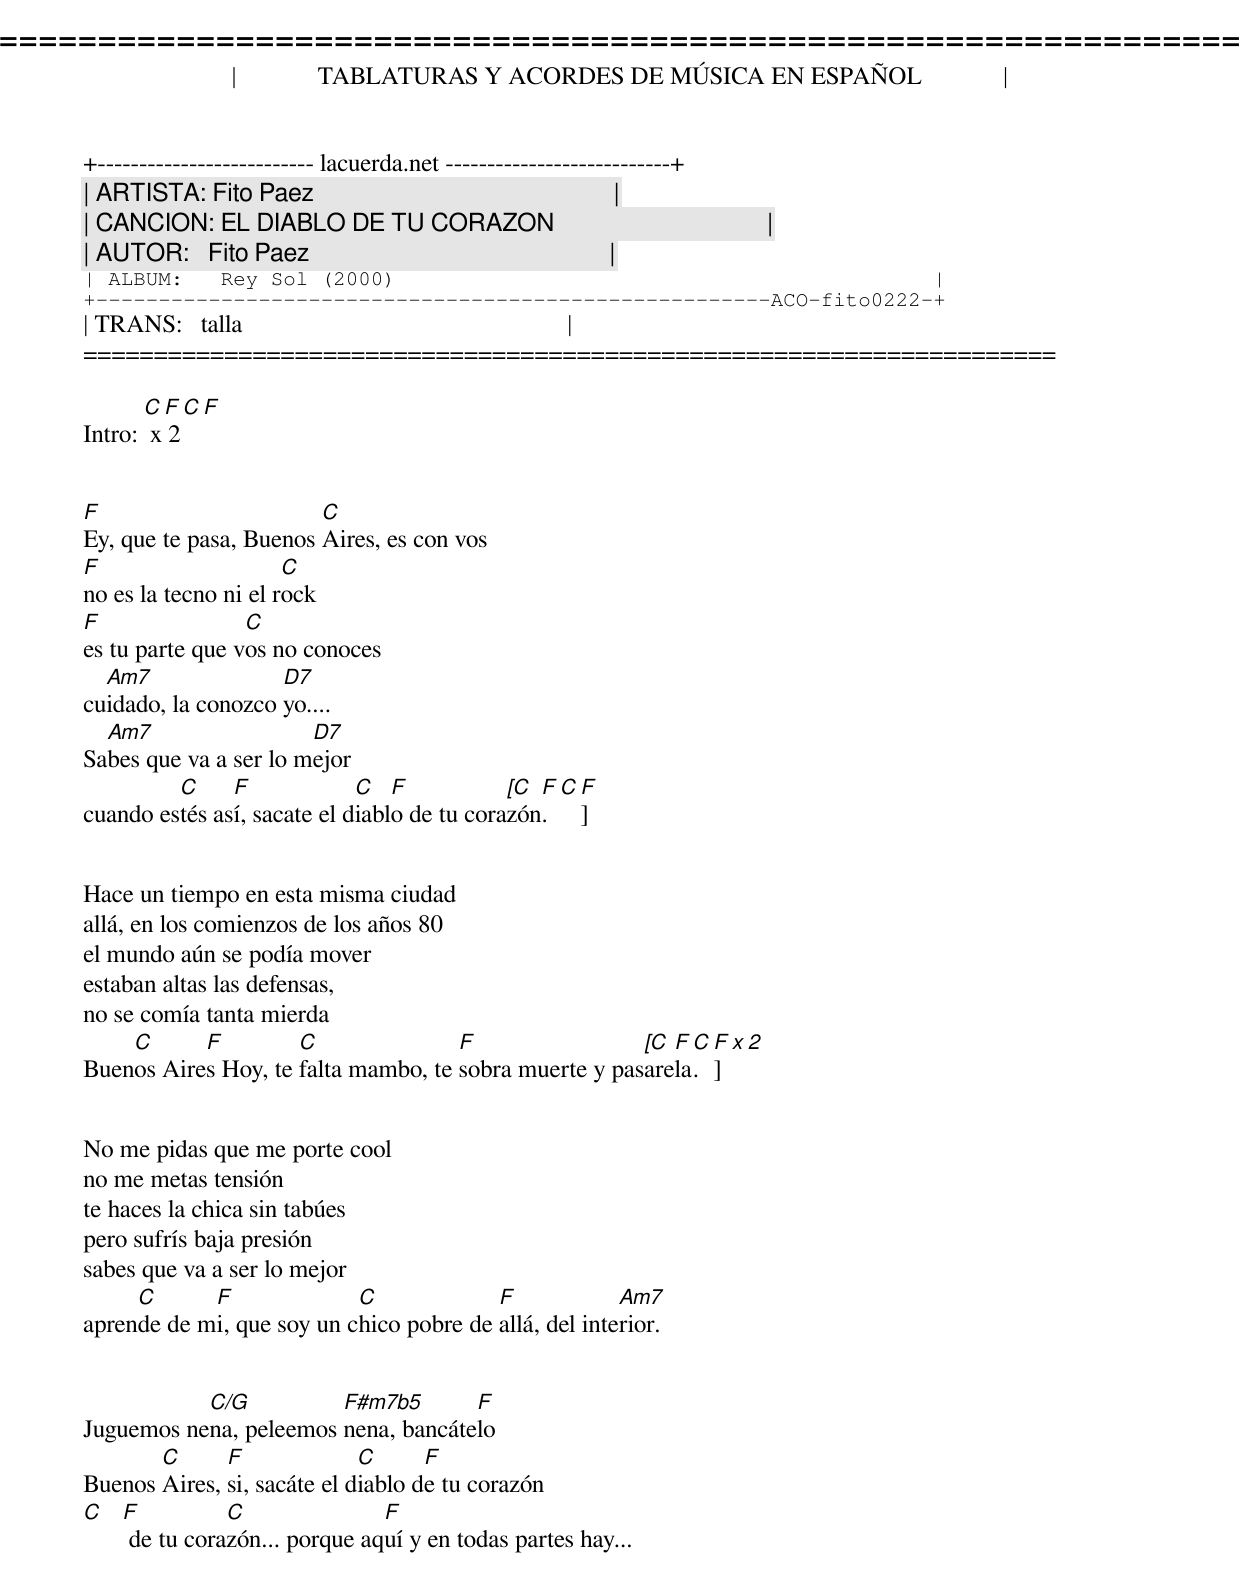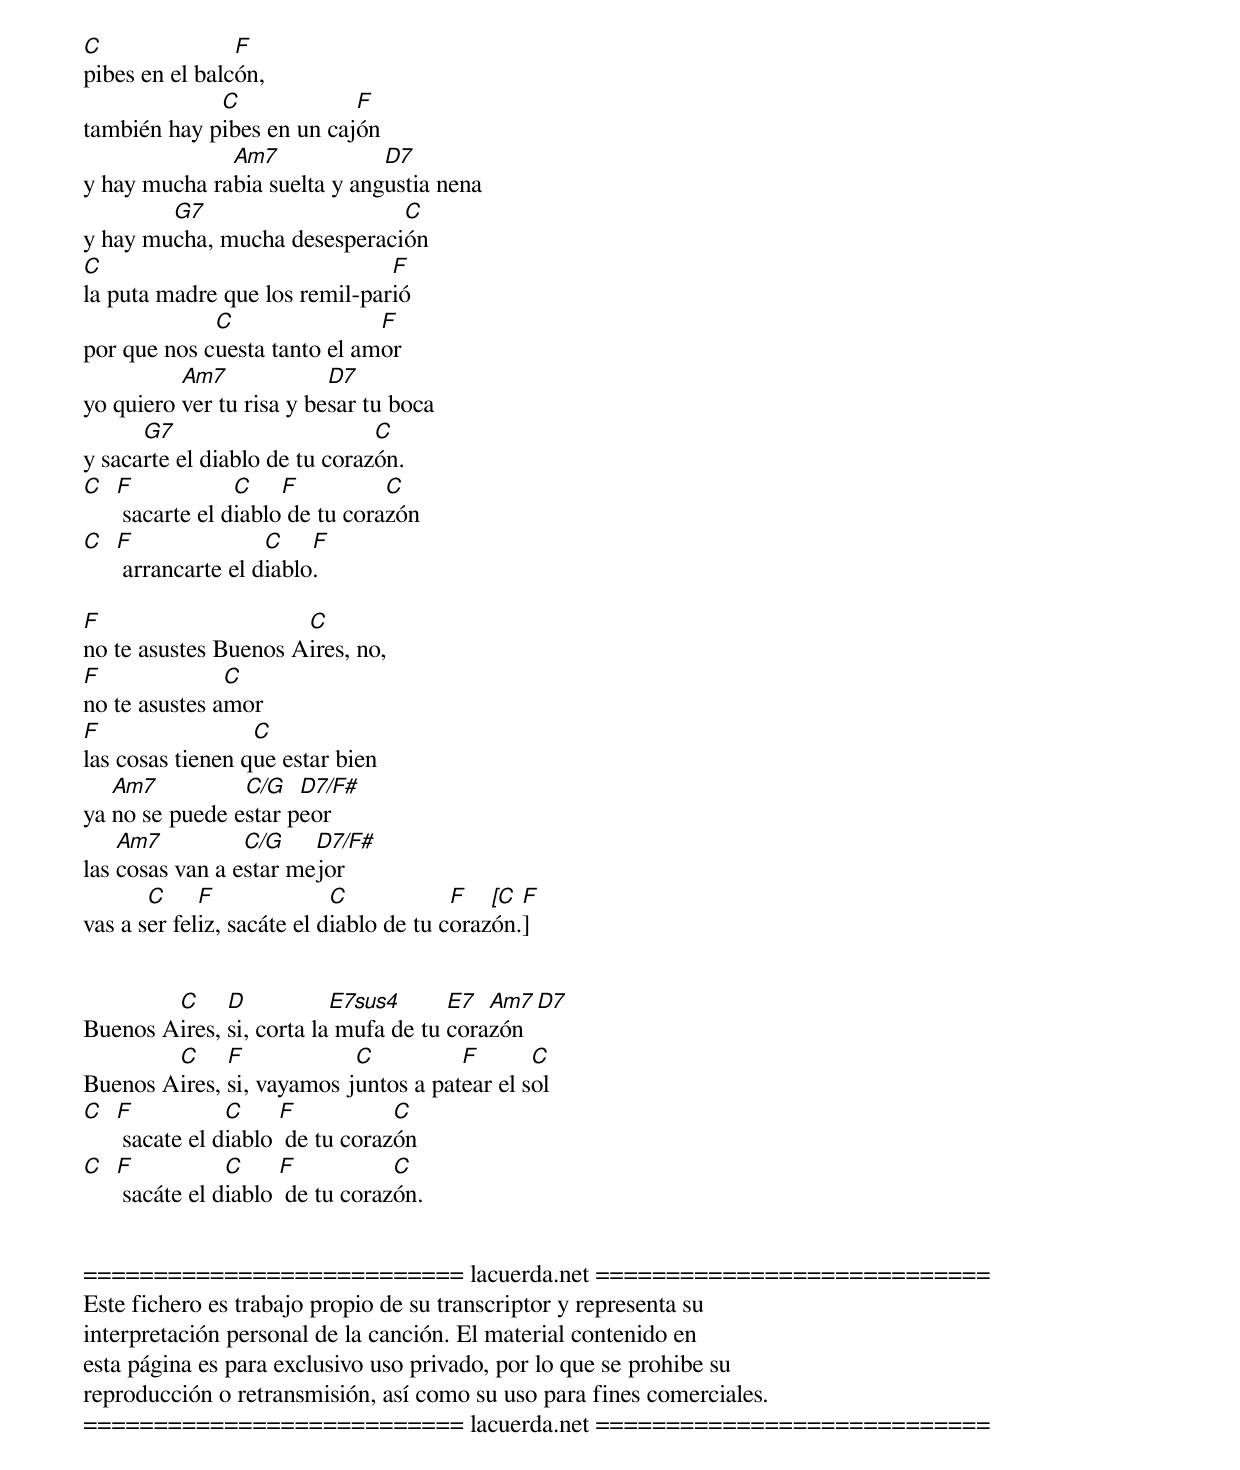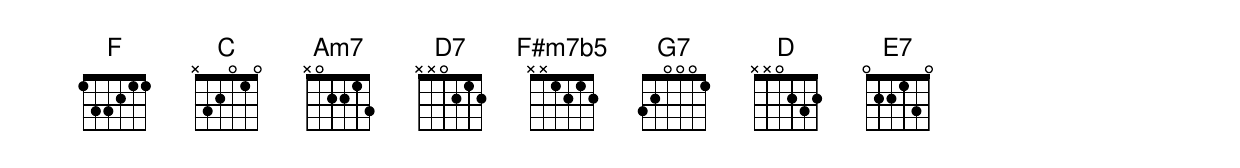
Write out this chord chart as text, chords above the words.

=====================================================================
|             TABLATURAS Y ACORDES DE MÚSICA EN ESPAÑOL             |
+-------------------------- lacuerda.net ---------------------------+
| ARTISTA: Fito Paez                                                |
| CANCION: EL DIABLO DE TU CORAZON                                  |
| AUTOR:   Fito Paez                                                |
| ALBUM:   Rey Sol (2000)                                           |
+------------------------------------------------------ACO-fito0222-+
| TRANS:   talla                                                    |
=====================================================================

Intro: [C F C F] x 2


F                       C
Ey, que te pasa, Buenos Aires, es con vos
F                     C
no es la tecno ni el rock
F                C
es tu parte que vos no conoces
  Am7               D7
cuidado, la conozco yo....
  Am7                  D7
Sabes que va a ser lo mejor
         C     F             C   F           [C F C F]
cuando estés así, sacate el diablo de tu corazón.


Hace un tiempo en esta misma ciudad
allá, en los comienzos de los años 80
el mundo aún se podía mover
estaban altas las defensas,
no se comía tanta mierda
    C      F         C               F                 [C F C F] x 2
Buenos Aires Hoy, te falta mambo, te sobra muerte y pasarela.


No me pidas que me porte cool
no me metas tensión
te haces la chica sin tabúes
pero sufrís baja presión
sabes que va a ser lo mejor
     C      F              C             F             Am7
aprende de mi, que soy un chico pobre de allá, del interior.


           C/G          F#m7b5       F
Juguemos nena, peleemos nena, bancátelo
       C      F              C      F
Buenos Aires, si, sacáte el diablo de tu corazón
C  F          C               F
    de tu corazón... porque aquí y en todas partes hay...


C               F
pibes en el balcón,
             C             F
también hay pibes en un cajón
              Am7             D7
y hay mucha rabia suelta y angustia nena
        G7                    C
y hay mucha, mucha desesperación
C                              F
la puta madre que los remil-parió
             C                F
por que nos cuesta tanto el amor
          Am7             D7
yo quiero ver tu risa y besar tu boca
      G7                       C
y sacarte el diablo de tu corazón.
C F            C    F          C
   sacarte el diablo de tu corazón
C F               C    F
   arrancarte el diablo.

F                     C
no te asustes Buenos Aires, no,
F              C
no te asustes amor
F                 C
las cosas tienen que estar bien
   Am7          C/G   D7/F#
ya no se puede estar peor
    Am7          C/G    D7/F#
las cosas van a estar mejor
       C     F              C            F   [C F]
vas a ser feliz, sacáte el diablo de tu corazón.


        C     D           E7sus4      E7  Am7 D7
Buenos Aires, si, corta la mufa de tu corazón
        C     F            C          F       C
Buenos Aires, si, vayamos juntos a patear el sol
C F           C     F           C
   sacate el diablo  de tu corazón
C F           C     F           C
   sacáte el diablo  de tu corazón.


=========================== lacuerda.net ============================
Este fichero es trabajo propio de su transcriptor y representa su
interpretación personal de la canción. El material contenido en
esta página es para exclusivo uso privado, por lo que se prohibe su
reproducción o retransmisión, así como su uso para fines comerciales.
=========================== lacuerda.net ============================
